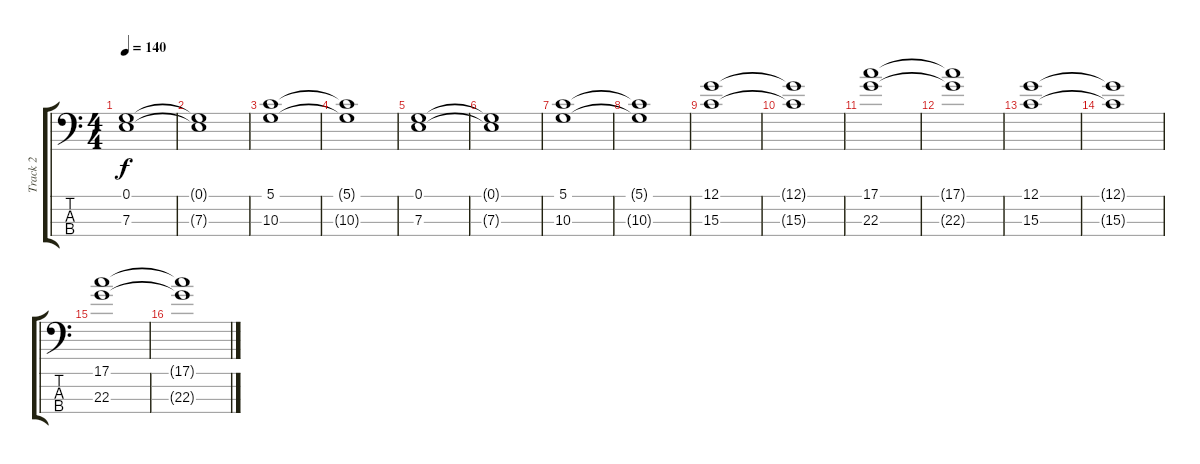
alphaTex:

\track ("Track 2" "Track 2") {instrument contrabass}
\staff {score tabs}
\tuning (G2 D2 A1 D1) {hide}
\ts (4 4)
\tempo 140
\clef f4
\ks c
(0.1 7.3).1{dy f} |
(0.1{t} 7.3{t}).1 |
(5.1 10.3).1 |
(5.1{t} 10.3{t}).1 |
(0.1 7.3).1 |
(0.1{t} 7.3{t}).1 |
(5.1 10.3).1 |
(5.1{t} 10.3{t}).1 |
(12.1 15.3).1 |
(12.1{t} 15.3{t}).1 |
(17.1 22.3).1 |
(17.1{t} 22.3{t}).1 |
(12.1 15.3).1 |
(12.1{t} 15.3{t}).1 |
(17.1 22.3).1 |
(17.1{t} 22.3{t}).1
